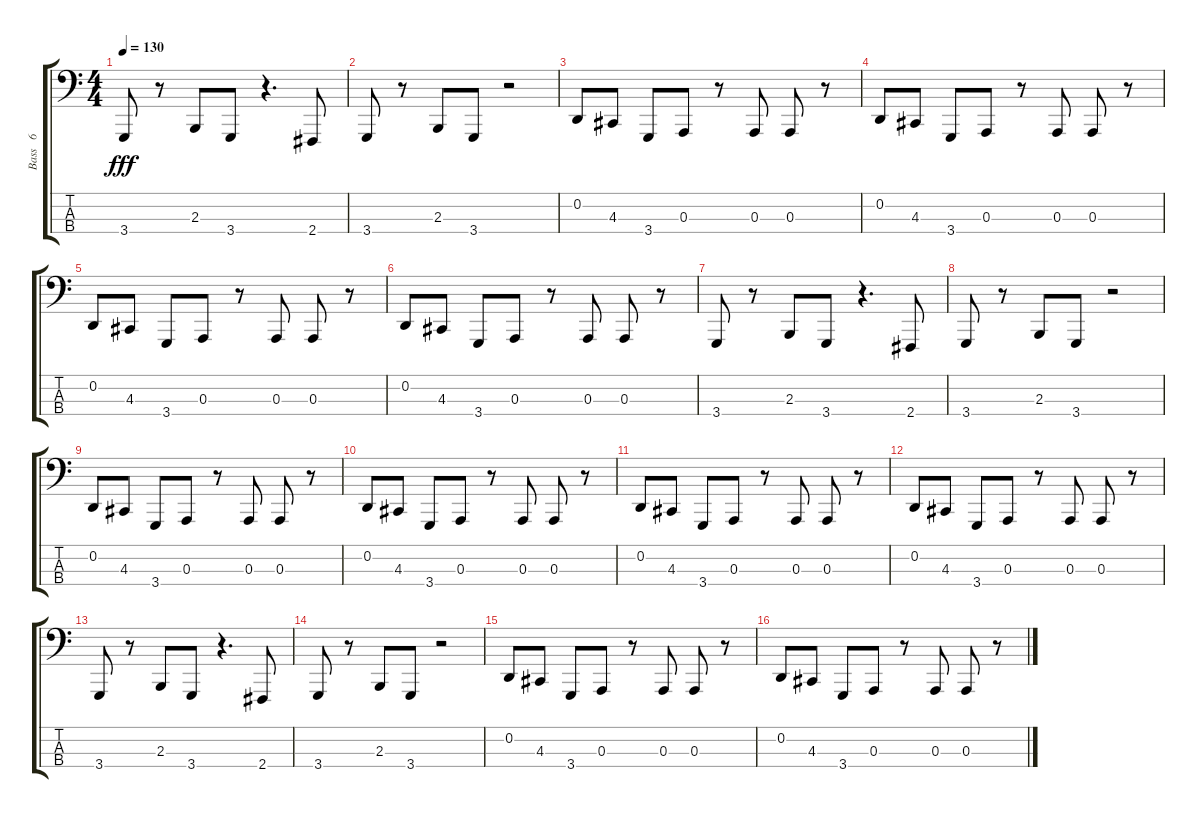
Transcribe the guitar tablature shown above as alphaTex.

\track ("Bass   6            " "Bass   6  ") {instrument bassoon}
\staff {score tabs}
\tuning (G2 D2 A1 E1) {hide}
\ts (4 4)
\tempo 130
\clef f4
\ks c
3.4.8{dy fff} r.8 2.3.8 3.4.8 r.4{d} 2.4.8 |
3.4.8 r.8 2.3.8 3.4.8 r.2 |
0.2.8 4.3.8 3.4.8 0.3.8 r.8 0.3.8 0.3.8 r.8 |
0.2.8 4.3.8 3.4.8 0.3.8 r.8 0.3.8 0.3.8 r.8 |
0.2.8 4.3.8 3.4.8 0.3.8 r.8 0.3.8 0.3.8 r.8 |
0.2.8 4.3.8 3.4.8 0.3.8 r.8 0.3.8 0.3.8 r.8 |
3.4.8 r.8 2.3.8 3.4.8 r.4{d} 2.4.8 |
3.4.8 r.8 2.3.8 3.4.8 r.2 |
0.2.8 4.3.8 3.4.8 0.3.8 r.8 0.3.8 0.3.8 r.8 |
0.2.8 4.3.8 3.4.8 0.3.8 r.8 0.3.8 0.3.8 r.8 |
0.2.8 4.3.8 3.4.8 0.3.8 r.8 0.3.8 0.3.8 r.8 |
0.2.8 4.3.8 3.4.8 0.3.8 r.8 0.3.8 0.3.8 r.8 |
3.4.8 r.8 2.3.8 3.4.8 r.4{d} 2.4.8 |
3.4.8 r.8 2.3.8 3.4.8 r.2 |
0.2.8 4.3.8 3.4.8 0.3.8 r.8 0.3.8 0.3.8 r.8 |
0.2.8 4.3.8 3.4.8 0.3.8 r.8 0.3.8 0.3.8 r.8
